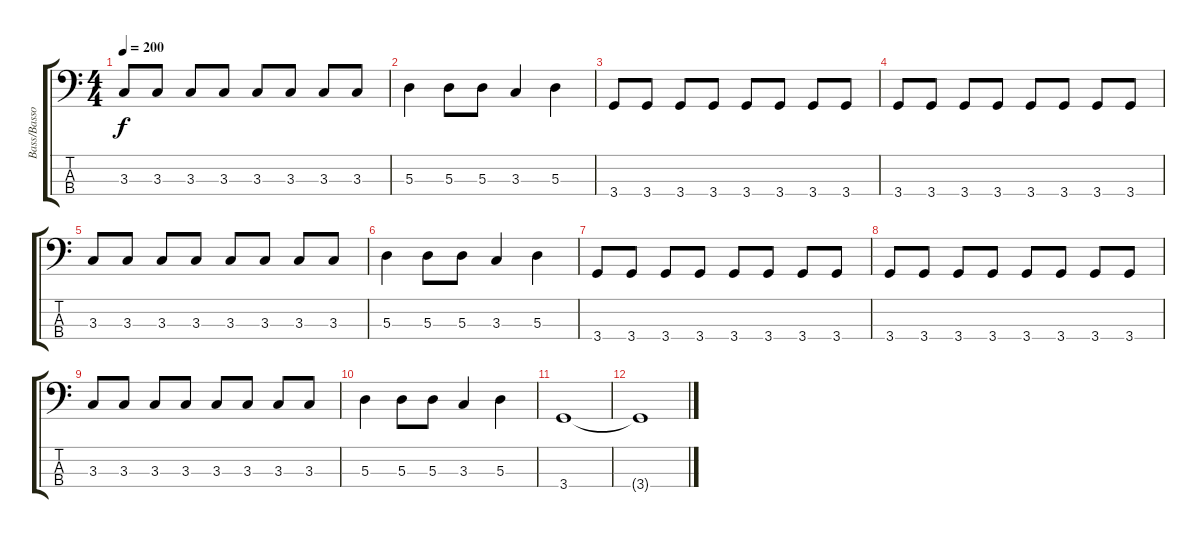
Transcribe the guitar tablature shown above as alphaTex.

\track ("Bass/Basso" "Bass/Basso") {instrument electricbassfinger}
\staff {score tabs}
\tuning (G2 D2 A1 E1) {hide}
\ts (4 4)
\tempo 200
\clef f4
\ks c
3.3.8{dy f} 3.3.8 3.3.8 3.3.8 3.3.8 3.3.8 3.3.8 3.3.8 |
5.3.4 5.3.8 5.3.8 3.3.4 5.3.4 |
3.4.8 3.4.8 3.4.8 3.4.8 3.4.8 3.4.8 3.4.8 3.4.8 |
3.4.8 3.4.8 3.4.8 3.4.8 3.4.8 3.4.8 3.4.8 3.4.8 |
3.3.8 3.3.8 3.3.8 3.3.8 3.3.8 3.3.8 3.3.8 3.3.8 |
5.3.4 5.3.8 5.3.8 3.3.4 5.3.4 |
3.4.8 3.4.8 3.4.8 3.4.8 3.4.8 3.4.8 3.4.8 3.4.8 |
3.4.8 3.4.8 3.4.8 3.4.8 3.4.8 3.4.8 3.4.8 3.4.8 |
3.3.8 3.3.8 3.3.8 3.3.8 3.3.8 3.3.8 3.3.8 3.3.8 |
5.3.4 5.3.8 5.3.8 3.3.4 5.3.4 |
3.4.1 |
3.4{t}.1
